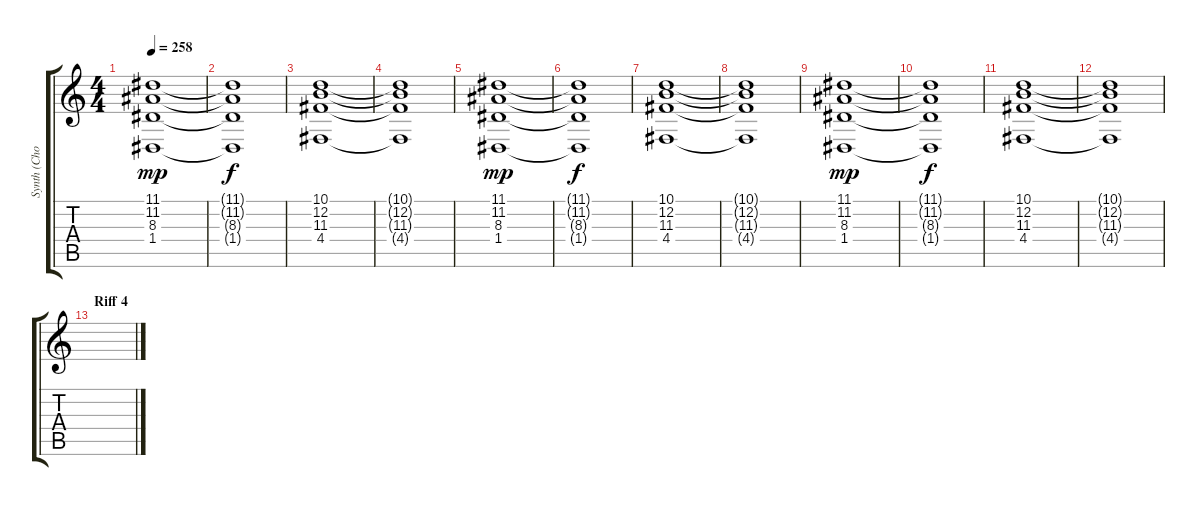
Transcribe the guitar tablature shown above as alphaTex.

\track ("Synth (Chorus)" "Synth (Cho") {instrument choiraahs}
\staff {score tabs}
\tuning (E4 B3 G3 D3 A2 E2) {hide}
\ts (4 4)
\tempo 258
\clef g2
\ks c
(11.1 11.2 8.3 1.4).1{dy mp} |
(11.1{t} 11.2{t} 8.3{t} 1.4{t}).1{dy f} |
(10.1 12.2 11.3 4.4).1 |
(10.1{t} 12.2{t} 11.3{t} 4.4{t}).1 |
(11.1 11.2 8.3 1.4).1{dy mp} |
(11.1{t} 11.2{t} 8.3{t} 1.4{t}).1{dy f} |
(10.1 12.2 11.3 4.4).1 |
(10.1{t} 12.2{t} 11.3{t} 4.4{t}).1 |
(11.1 11.2 8.3 1.4).1{dy mp} |
(11.1{t} 11.2{t} 8.3{t} 1.4{t}).1{dy f} |
(10.1 12.2 11.3 4.4).1 |
(10.1{t} 12.2{t} 11.3{t} 4.4{t}).1 |
\section ("" "Riff 4")
